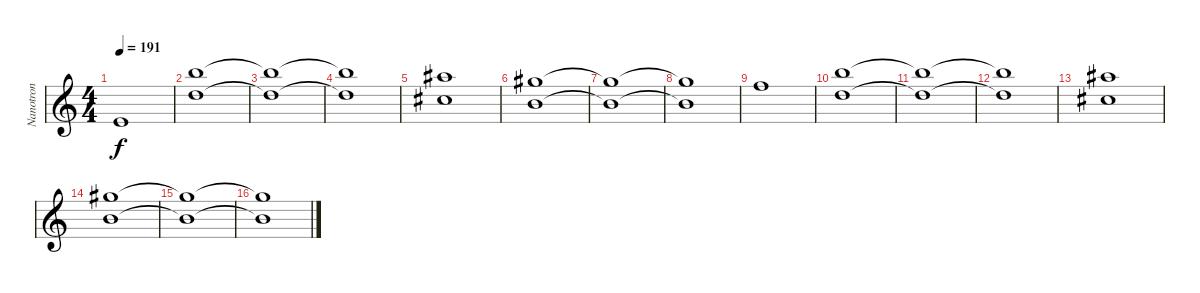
\track ("Nanotron" "Nanotron") {instrument stringensemble1}
\staff {score}
\tuning (E4 B3 G3 D3 A2 E2 B1) {hide}
\ts (4 4)
\tempo 191
\clef g2
\ks c
9.3{t}.1{dy f} |
(19.1 19.3).1 |
(19.1{t} 19.3{t}).1 |
(19.1{t} 19.3{t}).1 |
(18.1 18.3).1 |
(16.1 16.3).1 |
(16.1{t} 16.3{t}).1 |
(16.1{t} 16.3{t}).1 |
13.1.1 |
(19.1 19.3).1 |
(19.1{t} 19.3{t}).1 |
(19.1{t} 19.3{t}).1 |
(18.1 18.3).1 |
(16.1 16.3).1 |
(16.1{t} 16.3{t}).1 |
(16.1{t} 16.3{t}).1
